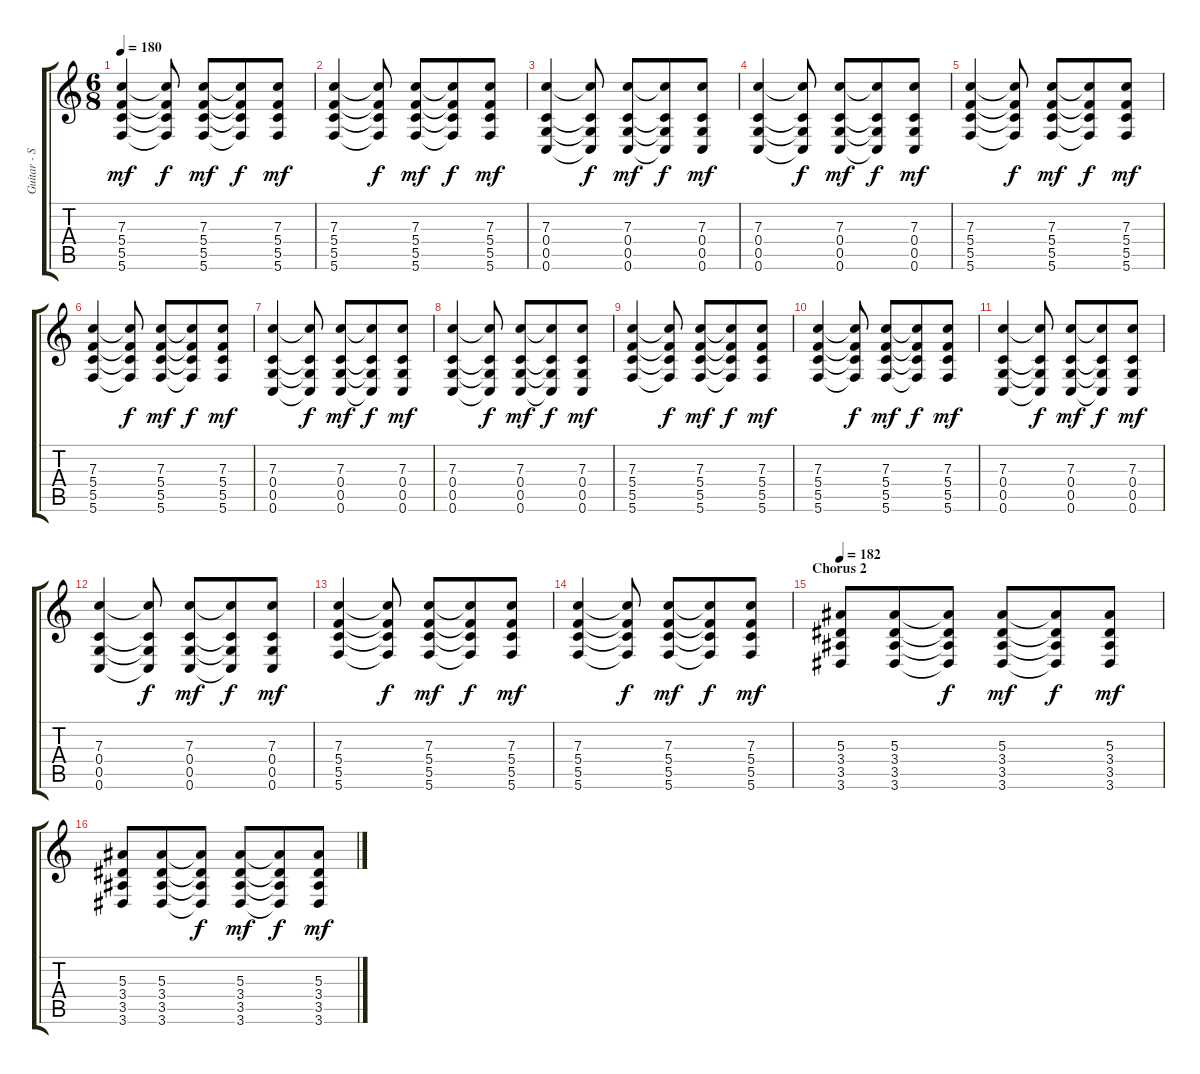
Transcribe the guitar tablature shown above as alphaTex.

\track ("Guitar - Stef Carpenter" "Guitar - S") {instrument distortionguitar}
\staff {score tabs}
\tuning (D4 A3 F3 C3 G2 C2) {hide}
\ts (6 8)
\tempo 180
\clef g2
\ks c
(7.3 5.4 5.5 5.6).4{dy mf} (7.3{t} 5.4{t} 5.5{t} 5.6{t}).8{dy f} (7.3 5.4 5.5 5.6).8{dy mf} (7.3{t} 5.4{t} 5.5{t} 5.6{t}).8{dy f} (7.3 5.4 5.5 5.6).8{dy mf} |
(7.3 5.4 5.5 5.6).4 (7.3{t} 5.4{t} 5.5{t} 5.6{t}).8{dy f} (7.3 5.4 5.5 5.6).8{dy mf} (7.3{t} 5.4{t} 5.5{t} 5.6{t}).8{dy f} (7.3 5.4 5.5 5.6).8{dy mf} |
(7.3 0.4 0.5 0.6).4 (7.3{t} 0.4{t} 0.5{t} 0.6{t}).8{dy f} (7.3 0.4 0.5 0.6).8{dy mf} (7.3{t} 0.4{t} 0.5{t} 0.6{t}).8{dy f} (7.3 0.4 0.5 0.6).8{dy mf} |
(7.3 0.4 0.5 0.6).4 (7.3{t} 0.4{t} 0.5{t} 0.6{t}).8{dy f} (7.3 0.4 0.5 0.6).8{dy mf} (7.3{t} 0.4{t} 0.5{t} 0.6{t}).8{dy f} (7.3 0.4 0.5 0.6).8{dy mf} |
(7.3 5.4 5.5 5.6).4 (7.3{t} 5.4{t} 5.5{t} 5.6{t}).8{dy f} (7.3 5.4 5.5 5.6).8{dy mf} (7.3{t} 5.4{t} 5.5{t} 5.6{t}).8{dy f} (7.3 5.4 5.5 5.6).8{dy mf} |
(7.3 5.4 5.5 5.6).4 (7.3{t} 5.4{t} 5.5{t} 5.6{t}).8{dy f} (7.3 5.4 5.5 5.6).8{dy mf} (7.3{t} 5.4{t} 5.5{t} 5.6{t}).8{dy f} (7.3 5.4 5.5 5.6).8{dy mf} |
(7.3 0.4 0.5 0.6).4 (7.3{t} 0.4{t} 0.5{t} 0.6{t}).8{dy f} (7.3 0.4 0.5 0.6).8{dy mf} (7.3{t} 0.4{t} 0.5{t} 0.6{t}).8{dy f} (7.3 0.4 0.5 0.6).8{dy mf} |
(7.3 0.4 0.5 0.6).4 (7.3{t} 0.4{t} 0.5{t} 0.6{t}).8{dy f} (7.3 0.4 0.5 0.6).8{dy mf} (7.3{t} 0.4{t} 0.5{t} 0.6{t}).8{dy f} (7.3 0.4 0.5 0.6).8{dy mf} |
(7.3 5.4 5.5 5.6).4 (7.3{t} 5.4{t} 5.5{t} 5.6{t}).8{dy f} (7.3 5.4 5.5 5.6).8{dy mf} (7.3{t} 5.4{t} 5.5{t} 5.6{t}).8{dy f} (7.3 5.4 5.5 5.6).8{dy mf} |
(7.3 5.4 5.5 5.6).4 (7.3{t} 5.4{t} 5.5{t} 5.6{t}).8{dy f} (7.3 5.4 5.5 5.6).8{dy mf} (7.3{t} 5.4{t} 5.5{t} 5.6{t}).8{dy f} (7.3 5.4 5.5 5.6).8{dy mf} |
(7.3 0.4 0.5 0.6).4 (7.3{t} 0.4{t} 0.5{t} 0.6{t}).8{dy f} (7.3 0.4 0.5 0.6).8{dy mf} (7.3{t} 0.4{t} 0.5{t} 0.6{t}).8{dy f} (7.3 0.4 0.5 0.6).8{dy mf} |
(7.3 0.4 0.5 0.6).4 (7.3{t} 0.4{t} 0.5{t} 0.6{t}).8{dy f} (7.3 0.4 0.5 0.6).8{dy mf} (7.3{t} 0.4{t} 0.5{t} 0.6{t}).8{dy f} (7.3 0.4 0.5 0.6).8{dy mf} |
(7.3 5.4 5.5 5.6).4 (7.3{t} 5.4{t} 5.5{t} 5.6{t}).8{dy f} (7.3 5.4 5.5 5.6).8{dy mf} (7.3{t} 5.4{t} 5.5{t} 5.6{t}).8{dy f} (7.3 5.4 5.5 5.6).8{dy mf} |
(7.3 5.4 5.5 5.6).4 (7.3{t} 5.4{t} 5.5{t} 5.6{t}).8{dy f} (7.3 5.4 5.5 5.6).8{dy mf} (7.3{t} 5.4{t} 5.5{t} 5.6{t}).8{dy f} (7.3 5.4 5.5 5.6).8{dy mf} |
\section ("" "Chorus 2")
\tempo 182
(5.3 3.4 3.5 3.6).8 (5.3 3.4 3.5 3.6).8 (5.3{t} 3.4{t} 3.5{t} 3.6{t}).8{dy f} (5.3 3.4 3.5 3.6).8{dy mf} (5.3{t} 3.4{t} 3.5{t} 3.6{t}).8{dy f} (5.3 3.4 3.5 3.6).8{dy mf} |
(5.3 3.4 3.5 3.6).8 (5.3 3.4 3.5 3.6).8 (5.3{t} 3.4{t} 3.5{t} 3.6{t}).8{dy f} (5.3 3.4 3.5 3.6).8{dy mf} (5.3{t} 3.4{t} 3.5{t} 3.6{t}).8{dy f} (5.3 3.4 3.5 3.6).8{dy mf}
